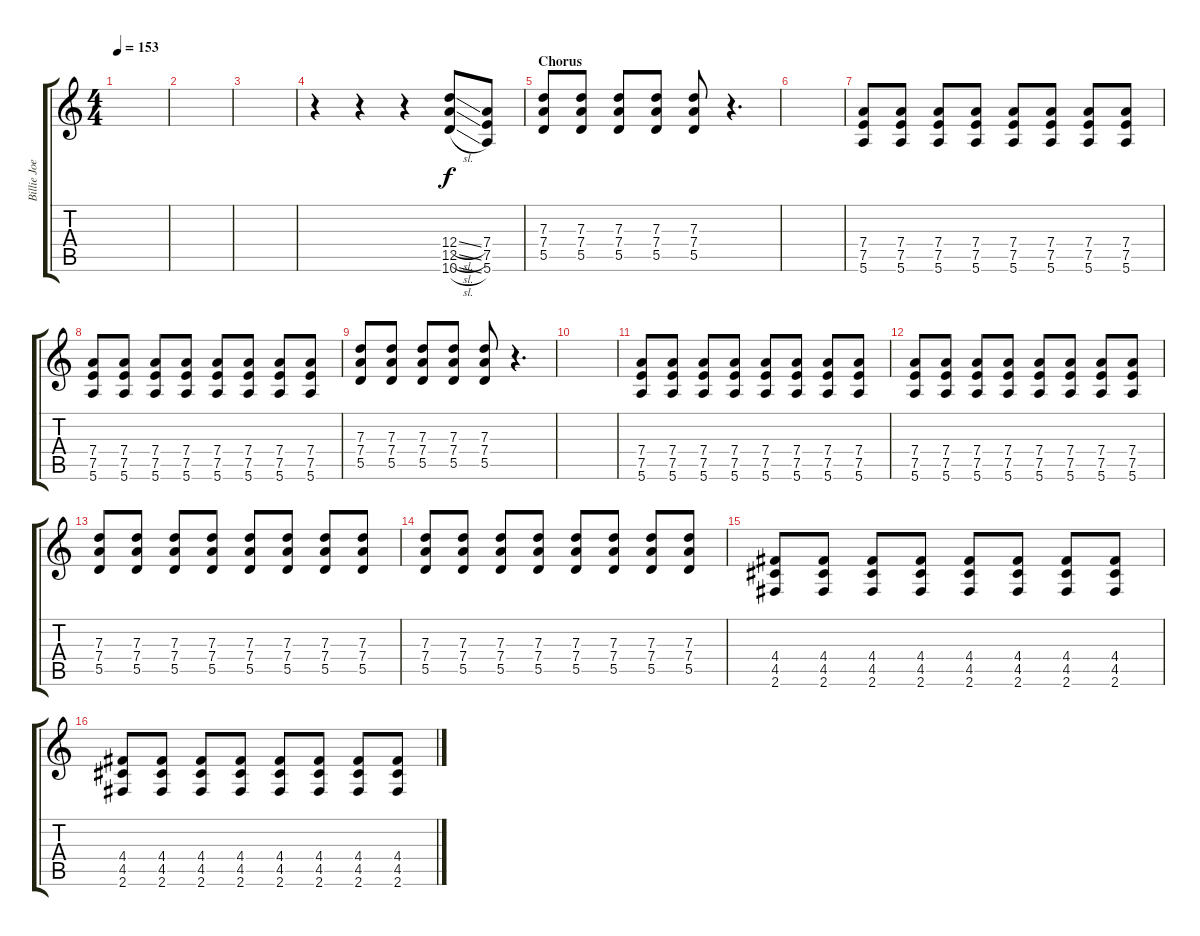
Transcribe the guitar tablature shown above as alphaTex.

\track ("Billie Joe Armstrong (Distortion Guitar)" "Billie Joe") {instrument distortionguitar}
\staff {score tabs}
\tuning (E4 B3 G3 D3 A2 E2) {hide}
\ts (4 4)
\tempo 153
\clef g2
\ks c
|
|
|
r.4 r.4 r.4 (12.4{sl} 12.5{sl} 10.6{sl}).8 (7.4 7.5 5.6).8 |
\section ("" "Chorus")
(7.3 7.4 5.5).8 (7.3 7.4 5.5).8 (7.3 7.4 5.5).8 (7.3 7.4 5.5).8 (7.3 7.4 5.5).8 r.4{d} |
|
(7.4 7.5 5.6).8 (7.4 7.5 5.6).8 (7.4 7.5 5.6).8 (7.4 7.5 5.6).8 (7.4 7.5 5.6).8 (7.4 7.5 5.6).8 (7.4 7.5 5.6).8 (7.4 7.5 5.6).8 |
(7.4 7.5 5.6).8 (7.4 7.5 5.6).8 (7.4 7.5 5.6).8 (7.4 7.5 5.6).8 (7.4 7.5 5.6).8 (7.4 7.5 5.6).8 (7.4 7.5 5.6).8 (7.4 7.5 5.6).8 |
(7.3 7.4 5.5).8 (7.3 7.4 5.5).8 (7.3 7.4 5.5).8 (7.3 7.4 5.5).8 (7.3 7.4 5.5).8 r.4{d} |
|
(7.4 7.5 5.6).8 (7.4 7.5 5.6).8 (7.4 7.5 5.6).8 (7.4 7.5 5.6).8 (7.4 7.5 5.6).8 (7.4 7.5 5.6).8 (7.4 7.5 5.6).8 (7.4 7.5 5.6).8 |
(7.4 7.5 5.6).8 (7.4 7.5 5.6).8 (7.4 7.5 5.6).8 (7.4 7.5 5.6).8 (7.4 7.5 5.6).8 (7.4 7.5 5.6).8 (7.4 7.5 5.6).8 (7.4 7.5 5.6).8 |
(7.3 7.4 5.5).8 (7.3 7.4 5.5).8 (7.3 7.4 5.5).8 (7.3 7.4 5.5).8 (7.3 7.4 5.5).8 (7.3 7.4 5.5).8 (7.3 7.4 5.5).8 (7.3 7.4 5.5).8 |
(7.3 7.4 5.5).8 (7.3 7.4 5.5).8 (7.3 7.4 5.5).8 (7.3 7.4 5.5).8 (7.3 7.4 5.5).8 (7.3 7.4 5.5).8 (7.3 7.4 5.5).8 (7.3 7.4 5.5).8 |
(4.4 4.5 2.6).8 (4.4 4.5 2.6).8 (4.4 4.5 2.6).8 (4.4 4.5 2.6).8 (4.4 4.5 2.6).8 (4.4 4.5 2.6).8 (4.4 4.5 2.6).8 (4.4 4.5 2.6).8 |
(4.4 4.5 2.6).8 (4.4 4.5 2.6).8 (4.4 4.5 2.6).8 (4.4 4.5 2.6).8 (4.4 4.5 2.6).8 (4.4 4.5 2.6).8 (4.4 4.5 2.6).8 (4.4 4.5 2.6).8
